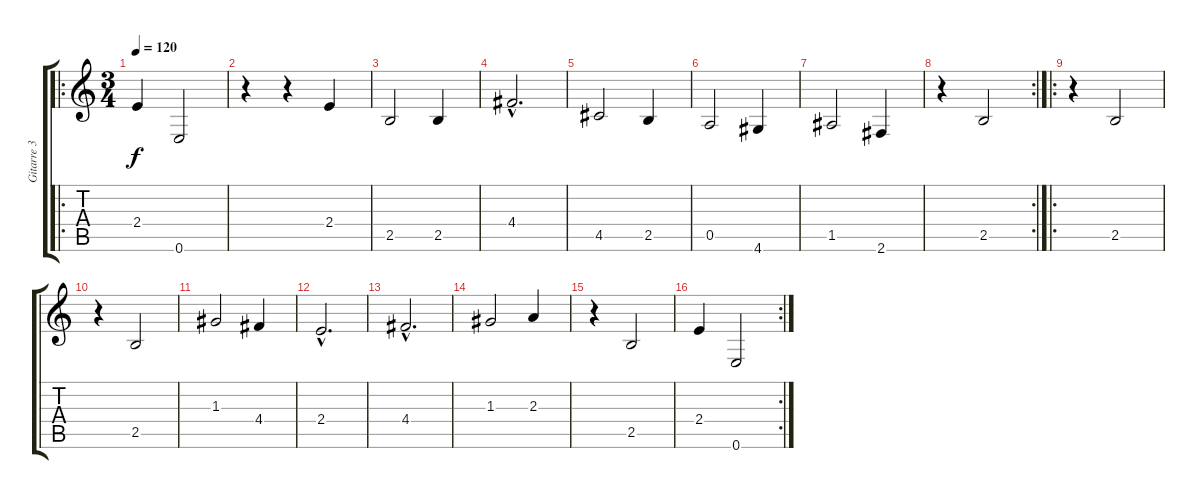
\track ("Gitarre 3" "Gitarre 3") {instrument electricbassfinger}
\staff {score tabs}
\tuning (E4 B3 G3 D3 A2 E2) {hide}
\ro
\ts (3 4)
\tempo 120
\clef g2
\ks c
2.4.4{dy f instrument electricbassfinger} 0.6.2 |
r.4 r.4 2.4.4 |
2.5.2 2.5.4 |
4.4{hac}.2{d} |
4.5.2 2.5.4 |
0.5.2 4.6.4 |
1.5.2 2.6.4 |
\rc 2
r.4 2.5.2 |
\ro
r.4 2.5.2 |
r.4 2.5.2 |
1.3.2 4.4.4 |
2.4{hac}.2{d} |
4.4{hac}.2{d} |
1.3.2 2.3.4 |
r.4 2.5.2 |
\rc 2
2.4.4 0.6.2
